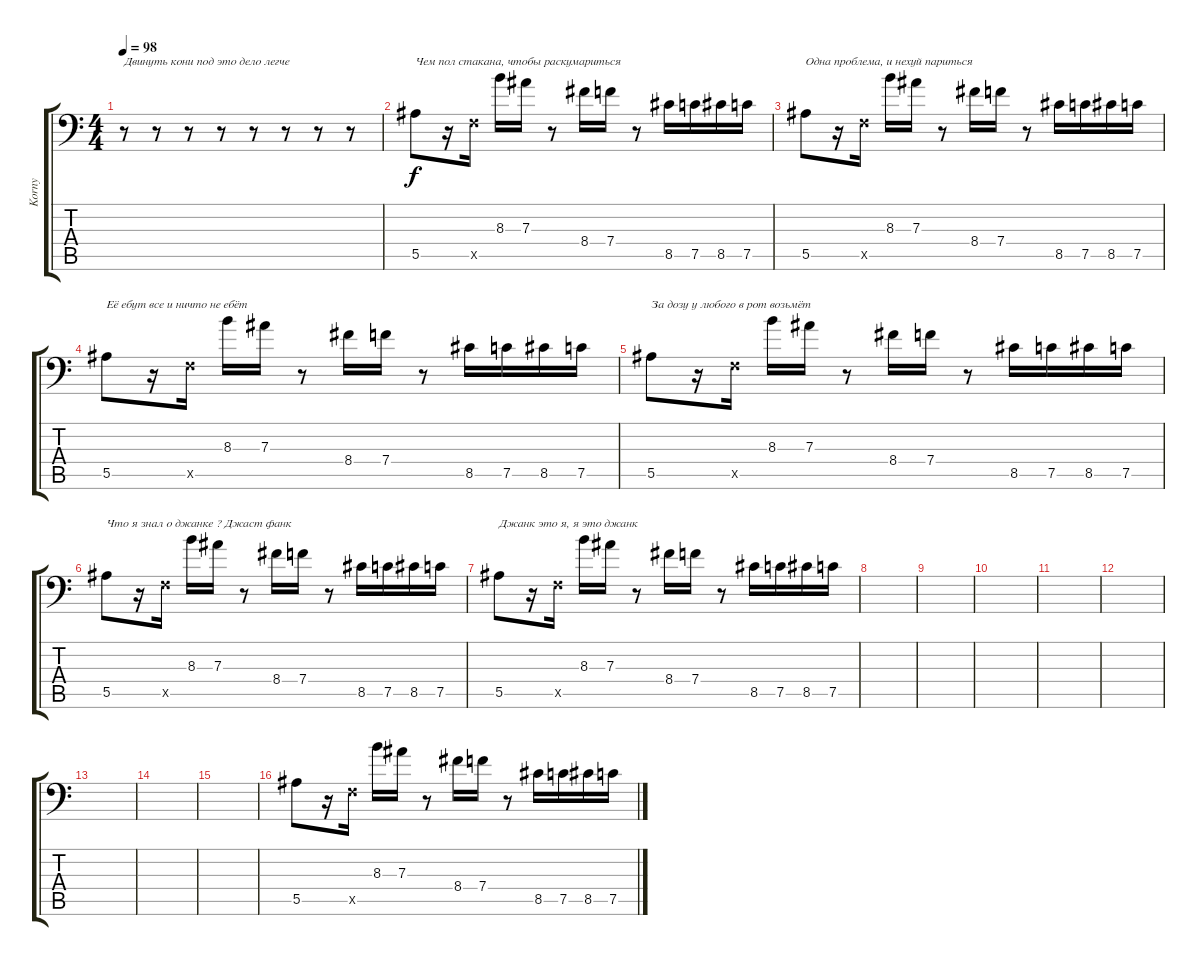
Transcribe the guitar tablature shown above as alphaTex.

\track ("Korny" "Korny") {instrument overdrivenguitar}
\staff {score tabs}
\tuning (C4 G3 Eb3 Bb2 F2 Bb1) {hide}
\ts (4 4)
\tempo 98
\clef f4
\ks c
r.8{txt "Двинуть кони под это дело легче" dy f} r.8 r.8 r.8 r.8 r.8 r.8 r.8 |
5.5.8{txt "Чем пол стакана, чтобы раскумариться"} r.16 0.5{x}.16 8.3.16 7.3.16 r.8 8.4.16 7.4.16 r.8 8.5.16 7.5.16 8.5.16 7.5.16 |
5.5.8{txt "Одна проблема, и нехуй париться"} r.16 0.5{x}.16 8.3.16 7.3.16 r.8 8.4.16 7.4.16 r.8 8.5.16 7.5.16 8.5.16 7.5.16 |
5.5.8{txt "Её ебут все и ничто не ебёт"} r.16 0.5{x}.16 8.3.16 7.3.16 r.8 8.4.16 7.4.16 r.8 8.5.16 7.5.16 8.5.16 7.5.16 |
5.5.8{txt "За дозу у любого в рот возьмёт"} r.16 0.5{x}.16 8.3.16 7.3.16 r.8 8.4.16 7.4.16 r.8 8.5.16 7.5.16 8.5.16 7.5.16 |
5.5.8{txt "Что я знал о джанке ? Джаст фанк"} r.16 0.5{x}.16 8.3.16 7.3.16 r.8 8.4.16 7.4.16 r.8 8.5.16 7.5.16 8.5.16 7.5.16 |
5.5.8{txt "Джанк это я, я это джанк"} r.16 0.5{x}.16 8.3.16 7.3.16 r.8 8.4.16 7.4.16 r.8 8.5.16 7.5.16 8.5.16 7.5.16 |
|
|
|
|
|
|
|
|
5.5.8 r.16 0.5{x}.16 8.3.16 7.3.16 r.8 8.4.16 7.4.16 r.8 8.5.16 7.5.16 8.5.16 7.5.16
